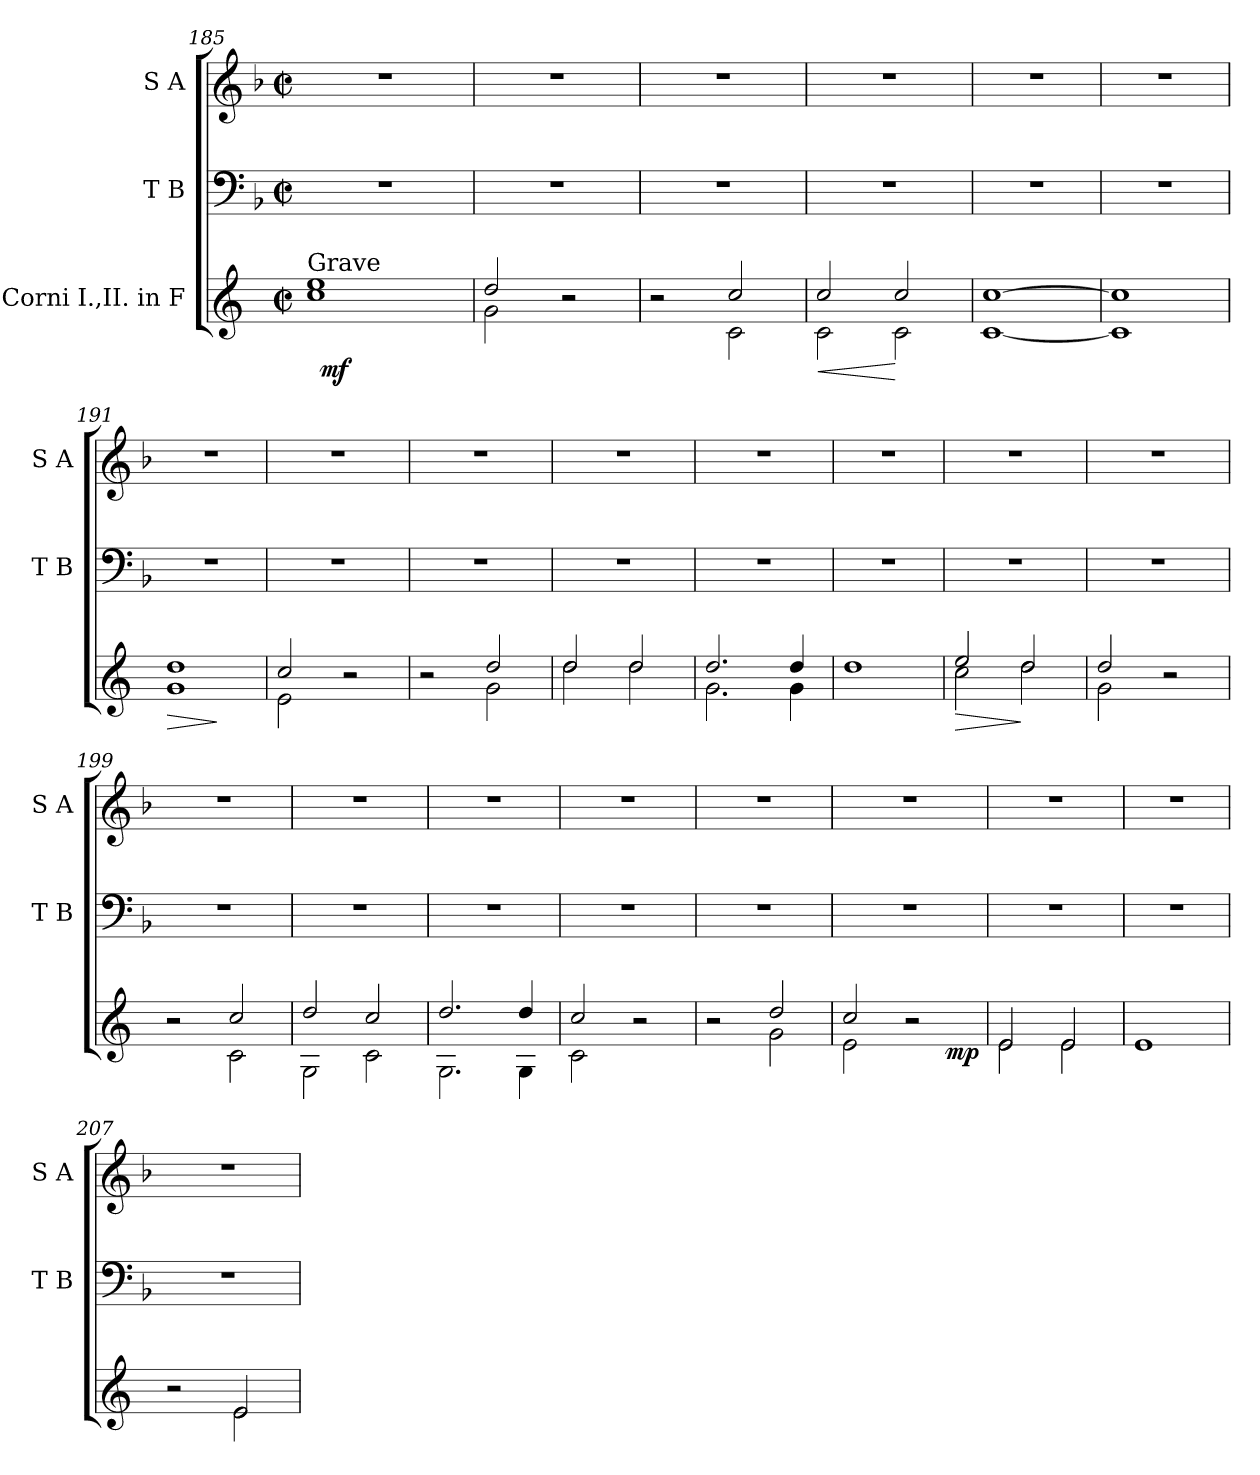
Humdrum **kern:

**kern	**dynam	**kern	**kern
*part3	*part3	*part2	*part1
*staff3	*staff3	*staff2	*staff1
*I"Corni I.,II.  in F	*	*I"T  B	*I"S  A
*	*	*I'T  B	*I'S  A
*clefG2	*	*clefF4	*clefG2
*ITrd-3c-5	*	*	*
*k[b-]	*	*k[b-]	*k[b-]
*F:	*	*F:	*F:
*M2/2	*	*M2/2	*M2/2
*met(c|)	*	*met(c|)	*met(c|)
=185	=185	=185	=185
*^	*	*	*
!LO:TX:a:t=Grave	!	!	!	!
1aa 1ff	32ryy	.	1r	1r
!	!	!LO:DY:b	!	!
.	2ryy	mf	.	.
.	4...ryy	.	.	.
=186	=186	=186	=186	=186
2gg/	2cc\	.	1r	1r
2r	2ryy	.	.	.
=187	=187	=187	=187	=187
2r	2ryy	.	1r	1r
2ff/	2f\	.	.	.
=188	=188	=188	=188	=188
!	!	!LO:HP:b	!	!
2ff/	2f\	<	1r	1r
2ff/	2f\	[	.	.
*v	*v	*	*	*
=189	=189	=189	=189
[<1f [>1ff	.	1r	1r
=190	=190	=190	=190
1ff] 1f]	.	1r	1r
=191	=191	=191	=191
!	!LO:HP:b	!	!
1gg 1cc	>	1r	1r
.	]	.	.
=192	=192	=192	=192
*^	*	*	*
2ff/	2a\	.	1r	1r
2r	2ryy	.	.	.
!!LO:LB:g=z
=193	=193	=193	=193	=193
2r	2ryy	.	1r	1r
2gg/	2cc\	.	.	.
=194	=194	=194	=194	=194
2gg/	2gg\	.	1r	1r
2gg/	2gg\	.	.	.
=195	=195	=195	=195	=195
2.gg/	2.cc\	.	1r	1r
4gg/	4cc\	.	.	.
*v	*v	*	*	*
=196	=196	=196	=196
1gg	.	1r	1r
=197	=197	=197	=197
!	!LO:HP:b	!	!
*^	*	*	*
2aa/	2ff\	>	1r	1r
2gg/	2gg\	]	.	.
=198	=198	=198	=198	=198
2gg/	2cc\	.	1r	1r
2r	2ryy	.	.	.
=199	=199	=199	=199	=199
2r	2ryy	.	1r	1r
2ff/	2f\	.	.	.
=200	=200	=200	=200	=200
2gg/	2c\	.	1r	1r
2ff/	2f\	.	.	.
!!LO:LB:g=z
=201	=201	=201	=201	=201
2.gg/	2.c\	.	1r	1r
4gg/	4c\	.	.	.
=202	=202	=202	=202	=202
2ff/	2f\	.	1r	1r
2r	2ryy	.	.	.
=203	=203	=203	=203	=203
2r	2ryy	.	1r	1r
2gg/	2cc\	.	.	.
=204	=204	=204	=204	=204
*	*^	*	*	*
2ff/	2a\	2.ryy	.	1r	1r
2r	2ryy	.	.	.	.
!	!	!	!LO:DY:b	!	!
.	.	4ryy	mp	.	.
*	*v	*v	*	*	*
=205	=205	=205	=205	=205
2a/	2a\	.	1r	1r
2a/	2a\	.	.	.
*v	*v	*	*	*
=206	=206	=206	=206
1a	.	1r	1r
=207	=207	=207	=207
*^	*	*	*
2r	2ryy	.	1r	1r
2a/	2a\	.	.	.
*v	*v	*	*	*
=	=	=	=
*-	*-	*-	*-
